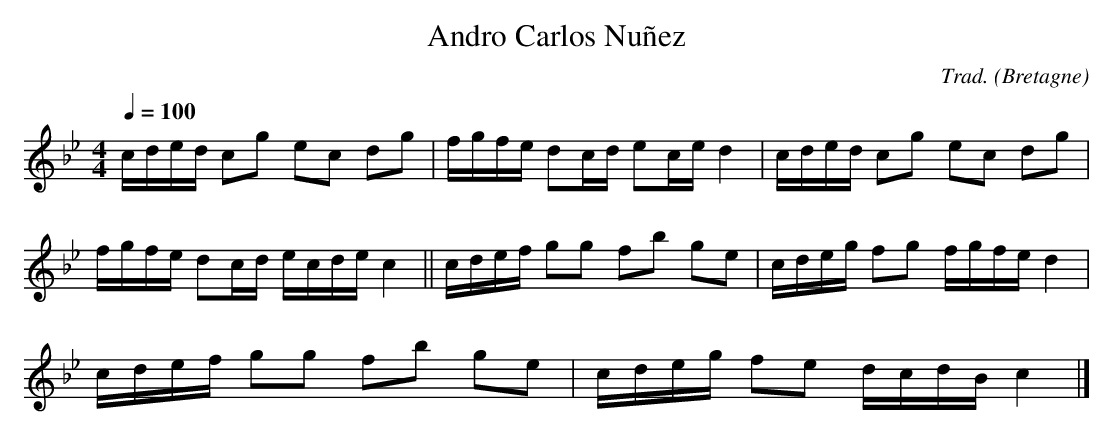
X:1
T:Andro Carlos Nuñez
C:Trad.
O:Bretagne
M:4/4
L:1/16
Q:1/4=100
K:Bbmaj
cded c2g2 e2c2 d2g2 | fgfe d2cd e2ce d4 | cded c2g2 e2c2 d2g2 |
fgfe d2cd ecde c4 || cdef g2g2 f2b2 g2e2 | cdeg f2g2 fgfe d4 |
cdef g2g2 f2b2 g2e2 | cdeg f2e2 dcdB c4 |]
